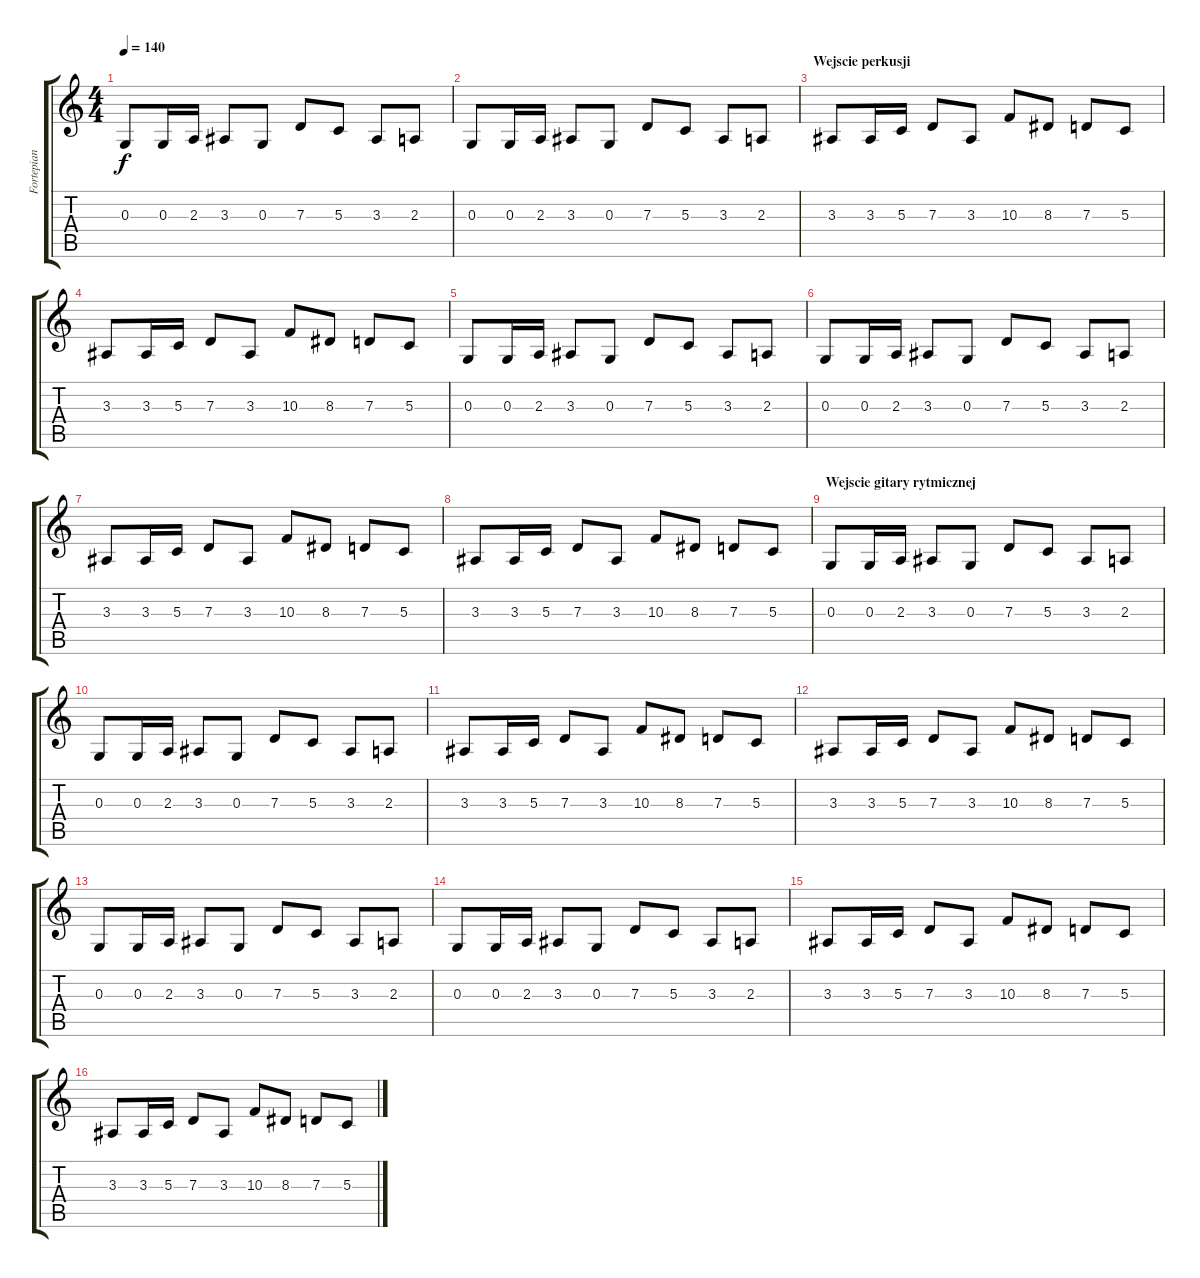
\track ("Fortepian (Kuba)" "Fortepian ") {instrument acousticgrandpiano}
\staff {score tabs}
\tuning (E4 B3 G3 D3 A2 E2) {hide}
\ts (4 4)
\tempo 140
\clef g2
\ks c
0.3.8{dy f instrument acousticgrandpiano} 0.3.16 2.3.16 3.3.8 0.3.8 7.3.8 5.3.8 3.3.8 2.3.8 |
0.3.8 0.3.16 2.3.16 3.3.8 0.3.8 7.3.8 5.3.8 3.3.8 2.3.8 |
\section ("" "Wejscie perkusji")
3.3.8 3.3.16 5.3.16 7.3.8 3.3.8 10.3.8 8.3.8 7.3.8 5.3.8 |
3.3.8 3.3.16 5.3.16 7.3.8 3.3.8 10.3.8 8.3.8 7.3.8 5.3.8 |
0.3.8 0.3.16 2.3.16 3.3.8 0.3.8 7.3.8 5.3.8 3.3.8 2.3.8 |
0.3.8 0.3.16 2.3.16 3.3.8 0.3.8 7.3.8 5.3.8 3.3.8 2.3.8 |
3.3.8 3.3.16 5.3.16 7.3.8 3.3.8 10.3.8 8.3.8 7.3.8 5.3.8 |
3.3.8 3.3.16 5.3.16 7.3.8 3.3.8 10.3.8 8.3.8 7.3.8 5.3.8 |
\section ("" "Wejscie gitary rytmicznej")
0.3.8 0.3.16 2.3.16 3.3.8 0.3.8 7.3.8 5.3.8 3.3.8 2.3.8 |
0.3.8 0.3.16 2.3.16 3.3.8 0.3.8 7.3.8 5.3.8 3.3.8 2.3.8 |
3.3.8 3.3.16 5.3.16 7.3.8 3.3.8 10.3.8 8.3.8 7.3.8 5.3.8 |
3.3.8 3.3.16 5.3.16 7.3.8 3.3.8 10.3.8 8.3.8 7.3.8 5.3.8 |
0.3.8 0.3.16 2.3.16 3.3.8 0.3.8 7.3.8 5.3.8 3.3.8 2.3.8 |
0.3.8 0.3.16 2.3.16 3.3.8 0.3.8 7.3.8 5.3.8 3.3.8 2.3.8 |
3.3.8 3.3.16 5.3.16 7.3.8 3.3.8 10.3.8 8.3.8 7.3.8 5.3.8 |
3.3.8 3.3.16 5.3.16 7.3.8 3.3.8 10.3.8 8.3.8 7.3.8 5.3.8
